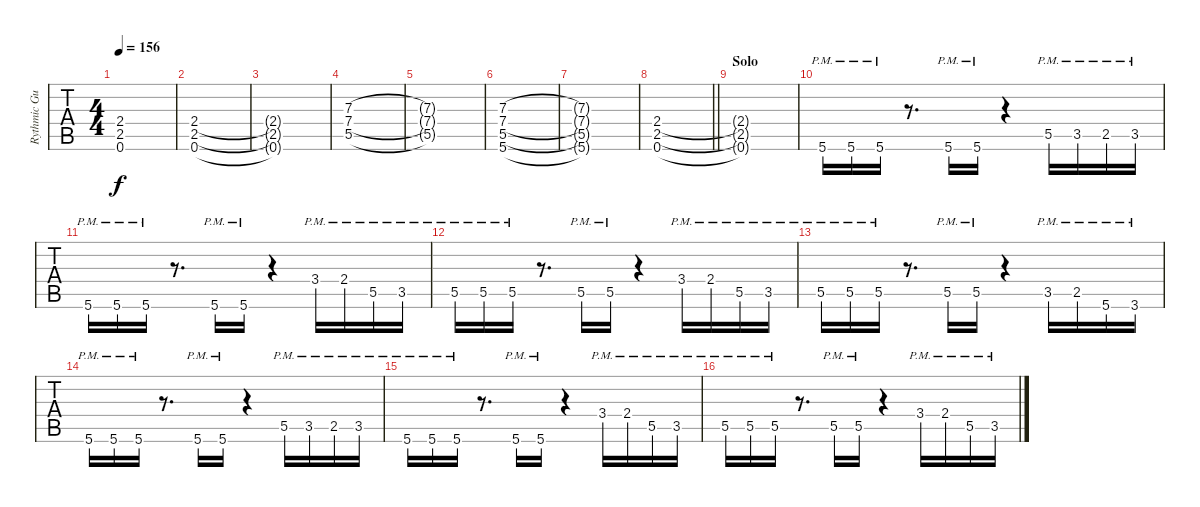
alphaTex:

\track ("Rythmic Guitar (Jose A. Garrido)" "Rythmic Gu") {instrument distortionguitar}
\staff {tabs}
\tuning (Eb4 Bb3 Gb3 Db3 Ab2 Eb2) {hide}
\ts (4 4)
\tempo 156
\clef g2
\ks c
(2.4{t} 2.5{t} 0.6{t}).1{dy f} |
(2.4 2.5 0.6).1 |
(2.4{t} 2.5{t} 0.6{t}).1 |
(7.3 7.4 5.5).1 |
(7.3{t} 7.4{t} 5.5{t}).1 |
(7.3 7.4 5.5 5.6).1 |
(7.3{t} 7.4{t} 5.5{t} 5.6{t}).1 |
\barLineRight lightlight
(2.4 2.5 0.6).1 |
\section ("" "Solo ")
(2.4{t} 2.5{t} 0.6{t}).1 |
5.6{pm}.16 5.6{pm}.16 5.6{pm}.16 r.8{d} 5.6{pm}.16 5.6{pm}.16 r.4 5.5{pm}.16 3.5{pm}.16 2.5{pm}.16 3.5{pm}.16 |
5.6{pm}.16 5.6{pm}.16 5.6{pm}.16 r.8{d} 5.6{pm}.16 5.6{pm}.16 r.4 3.4{pm}.16 2.4{pm}.16 5.5{pm}.16 3.5{pm}.16 |
5.5{pm}.16 5.5{pm}.16 5.5{pm}.16 r.8{d} 5.5{pm}.16 5.5{pm}.16 r.4 3.4{pm}.16 2.4{pm}.16 5.5{pm}.16 3.5{pm}.16 |
5.5{pm}.16 5.5{pm}.16 5.5{pm}.16 r.8{d} 5.5{pm}.16 5.5{pm}.16 r.4 3.5{pm}.16 2.5{pm}.16 5.6{pm}.16 3.6{pm}.16 |
5.6{pm}.16 5.6{pm}.16 5.6{pm}.16 r.8{d} 5.6{pm}.16 5.6{pm}.16 r.4 5.5{pm}.16 3.5{pm}.16 2.5{pm}.16 3.5{pm}.16 |
5.6{pm}.16 5.6{pm}.16 5.6{pm}.16 r.8{d} 5.6{pm}.16 5.6{pm}.16 r.4 3.4{pm}.16 2.4{pm}.16 5.5{pm}.16 3.5{pm}.16 |
5.5{pm}.16 5.5{pm}.16 5.5{pm}.16 r.8{d} 5.5{pm}.16 5.5{pm}.16 r.4 3.4{pm}.16 2.4{pm}.16 5.5{pm}.16 3.5{pm}.16
